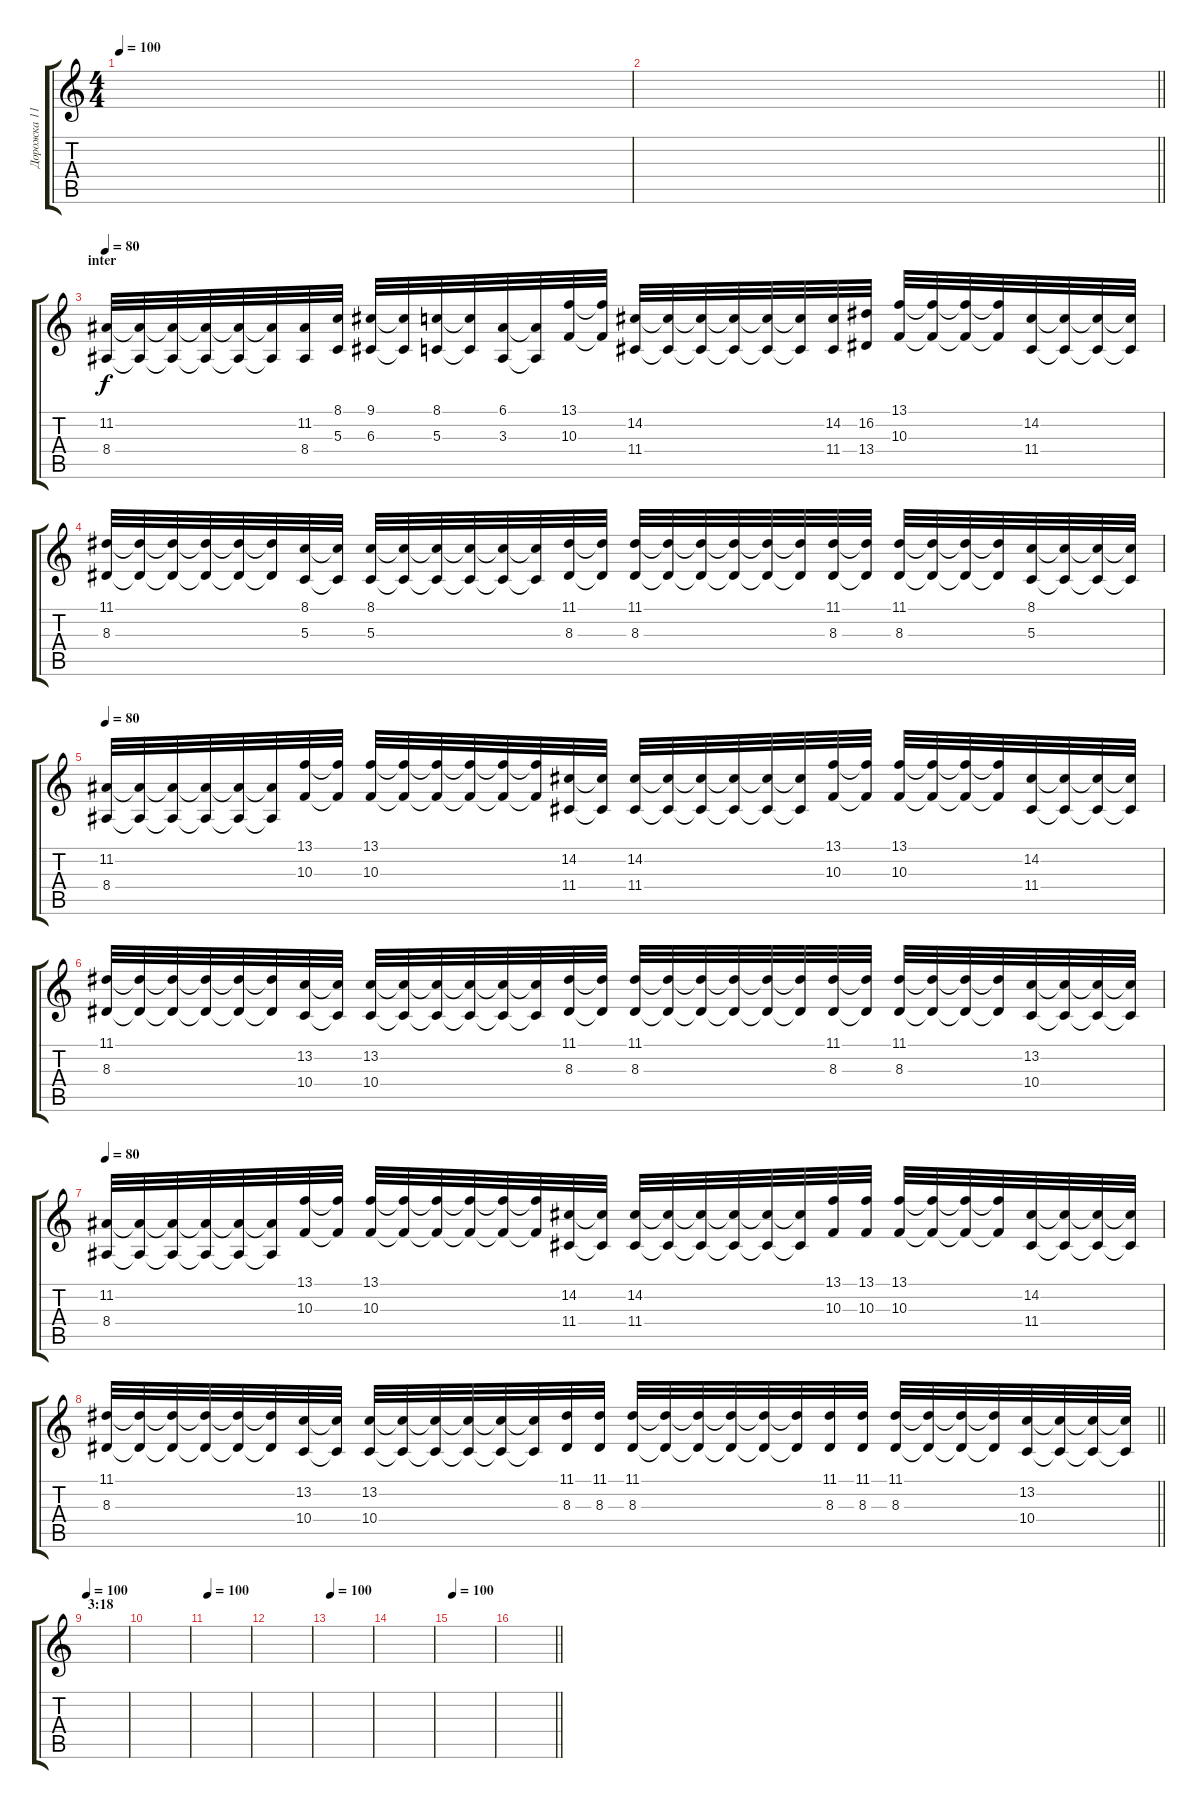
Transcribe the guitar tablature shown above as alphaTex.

\track ("Дорожка 11" "Дорожка 11") {instrument trumpet}
\staff {score tabs}
\tuning (E4 B3 G3 D3 A2 E2) {hide}
\ts (4 4)
\tempo 100
\clef g2
\ks c
|
\barLineRight lightlight
|
\section ("" "inter")
\tempo 80
(11.2 8.4).32 (11.2{t} 8.4{t}).32 (11.2{t} 8.4{t}).32 (11.2{t} 8.4{t}).32 (11.2{t} 8.4{t}).32 (11.2{t} 8.4{t}).32 (11.2 8.4).32 (8.1 5.3).32 (9.1 6.3).32 (9.1{t} 6.3{t}).32 (8.1 5.3).32 (8.1{t} 5.3{t}).32 (6.1 3.3).32 (6.1{t} 3.3{t}).32 (13.1 10.3).32 (13.1{t} 10.3{t}).32 (14.2 11.4).32 (14.2{t} 11.4{t}).32 (14.2{t} 11.4{t}).32 (14.2{t} 11.4{t}).32 (14.2{t} 11.4{t}).32 (14.2{t} 11.4{t}).32 (14.2 11.4).32 (16.2 13.4).32 (13.1 10.3).32 (13.1{t} 10.3{t}).32 (13.1{t} 10.3{t}).32 (13.1{t} 10.3{t}).32 (14.2 11.4).32 (14.2{t} 11.4{t}).32 (14.2{t} 11.4{t}).32 (14.2{t} 11.4{t}).32 |
(11.1 8.3).32 (11.1{t} 8.3{t}).32 (11.1{t} 8.3{t}).32 (11.1{t} 8.3{t}).32 (11.1{t} 8.3{t}).32 (11.1{t} 8.3{t}).32 (8.1 5.3).32 (8.1{t} 5.3{t}).32 (8.1 5.3).32 (8.1{t} 5.3{t}).32 (8.1{t} 5.3{t}).32 (8.1{t} 5.3{t}).32 (8.1{t} 5.3{t}).32 (8.1{t} 5.3{t}).32 (11.1 8.3).32 (11.1{t} 8.3{t}).32 (11.1 8.3).32 (11.1{t} 8.3{t}).32 (11.1{t} 8.3{t}).32 (11.1{t} 8.3{t}).32 (11.1{t} 8.3{t}).32 (11.1{t} 8.3{t}).32 (11.1 8.3).32 (11.1{t} 8.3{t}).32 (11.1 8.3).32 (11.1{t} 8.3{t}).32 (11.1{t} 8.3{t}).32 (11.1{t} 8.3{t}).32 (8.1 5.3).32 (8.1{t} 5.3{t}).32 (8.1{t} 5.3{t}).32 (8.1{t} 5.3{t}).32 |
\tempo 80
(11.2 8.4).32 (11.2{t} 8.4{t}).32 (11.2{t} 8.4{t}).32 (11.2{t} 8.4{t}).32 (11.2{t} 8.4{t}).32 (11.2{t} 8.4{t}).32 (13.1 10.3).32 (13.1{t} 10.3{t}).32 (13.1 10.3).32 (13.1{t} 10.3{t}).32 (13.1{t} 10.3{t}).32 (13.1{t} 10.3{t}).32 (13.1{t} 10.3{t}).32 (13.1{t} 10.3{t}).32 (14.2 11.4).32 (14.2{t} 11.4{t}).32 (14.2 11.4).32 (14.2{t} 11.4{t}).32 (14.2{t} 11.4{t}).32 (14.2{t} 11.4{t}).32 (14.2{t} 11.4{t}).32 (14.2{t} 11.4{t}).32 (13.1 10.3).32 (13.1{t} 10.3{t}).32 (13.1 10.3).32 (13.1{t} 10.3{t}).32 (13.1{t} 10.3{t}).32 (13.1{t} 10.3{t}).32 (14.2 11.4).32 (14.2{t} 11.4{t}).32 (14.2{t} 11.4{t}).32 (14.2{t} 11.4{t}).32 |
(11.1 8.3).32 (11.1{t} 8.3{t}).32 (11.1{t} 8.3{t}).32 (11.1{t} 8.3{t}).32 (11.1{t} 8.3{t}).32 (11.1{t} 8.3{t}).32 (13.2 10.4).32 (13.2{t} 10.4{t}).32 (13.2 10.4).32 (13.2{t} 10.4{t}).32 (13.2{t} 10.4{t}).32 (13.2{t} 10.4{t}).32 (13.2{t} 10.4{t}).32 (13.2{t} 10.4{t}).32 (11.1 8.3).32 (11.1{t} 8.3{t}).32 (11.1 8.3).32 (11.1{t} 8.3{t}).32 (11.1{t} 8.3{t}).32 (11.1{t} 8.3{t}).32 (11.1{t} 8.3{t}).32 (11.1{t} 8.3{t}).32 (11.1 8.3).32 (11.1{t} 8.3{t}).32 (11.1 8.3).32 (11.1{t} 8.3{t}).32 (11.1{t} 8.3{t}).32 (11.1{t} 8.3{t}).32 (13.2 10.4).32 (13.2{t} 10.4{t}).32 (13.2{t} 10.4{t}).32 (13.2{t} 10.4{t}).32 |
\tempo 80
(11.2 8.4).32 (11.2{t} 8.4{t}).32 (11.2{t} 8.4{t}).32 (11.2{t} 8.4{t}).32 (11.2{t} 8.4{t}).32 (11.2{t} 8.4{t}).32 (13.1 10.3).32 (13.1{t} 10.3{t}).32 (13.1 10.3).32 (13.1{t} 10.3{t}).32 (13.1{t} 10.3{t}).32 (13.1{t} 10.3{t}).32 (13.1{t} 10.3{t}).32 (13.1{t} 10.3{t}).32 (14.2 11.4).32 (14.2{t} 11.4{t}).32 (14.2 11.4).32 (14.2{t} 11.4{t}).32 (14.2{t} 11.4{t}).32 (14.2{t} 11.4{t}).32 (14.2{t} 11.4{t}).32 (14.2{t} 11.4{t}).32 (13.1 10.3).32 (13.1 10.3).32 (13.1 10.3).32 (13.1{t} 10.3{t}).32 (13.1{t} 10.3{t}).32 (13.1{t} 10.3{t}).32 (14.2 11.4).32 (14.2{t} 11.4{t}).32 (14.2{t} 11.4{t}).32 (14.2{t} 11.4{t}).32 |
\barLineRight lightlight
(11.1 8.3).32 (11.1{t} 8.3{t}).32 (11.1{t} 8.3{t}).32 (11.1{t} 8.3{t}).32 (11.1{t} 8.3{t}).32 (11.1{t} 8.3{t}).32 (13.2 10.4).32 (13.2{t} 10.4{t}).32 (13.2 10.4).32 (13.2{t} 10.4{t}).32 (13.2{t} 10.4{t}).32 (13.2{t} 10.4{t}).32 (13.2{t} 10.4{t}).32 (13.2{t} 10.4{t}).32 (11.1 8.3).32 (11.1 8.3).32 (11.1 8.3).32 (11.1{t} 8.3{t}).32 (11.1{t} 8.3{t}).32 (11.1{t} 8.3{t}).32 (11.1{t} 8.3{t}).32 (11.1{t} 8.3{t}).32 (11.1 8.3).32 (11.1 8.3).32 (11.1 8.3).32 (11.1{t} 8.3{t}).32 (11.1{t} 8.3{t}).32 (11.1{t} 8.3{t}).32 (13.2 10.4).32 (13.2{t} 10.4{t}).32 (13.2{t} 10.4{t}).32 (13.2{t} 10.4{t}).32 |
\section ("" "3:18")
\tempo 100
|
|
\tempo 100
|
|
\tempo 100
|
|
\tempo 100
|
\barLineRight lightlight
